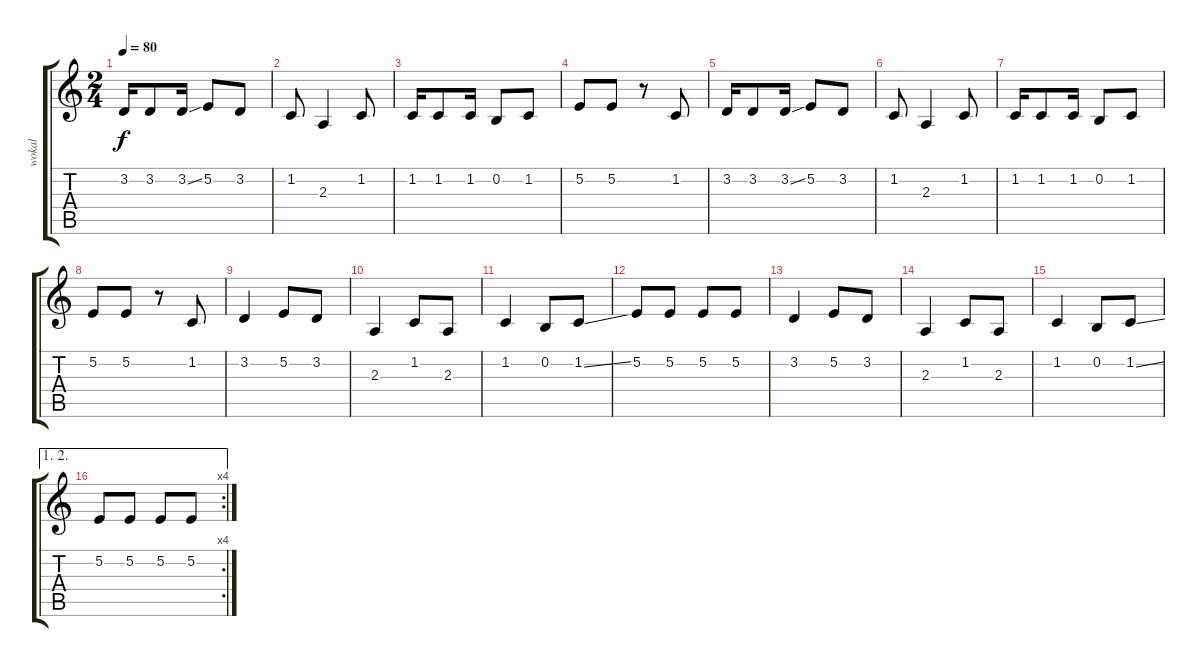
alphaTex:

\track ("wokal" "wokal") {instrument flute}
\staff {score tabs}
\tuning (E4 B3 G3 D3 A2 E2) {hide}
\ts (2 4)
\tempo 80
\clef g2
\ks c
3.2.16{dy f} 3.2.8 3.2{ss}.16 5.2.8 3.2.8 |
1.2.8 2.3.4 1.2.8 |
1.2.16 1.2.8 1.2.16 0.2.8 1.2.8 |
5.2.8 5.2.8 r.8 1.2.8 |
3.2.16 3.2.8 3.2{ss}.16 5.2.8 3.2.8 |
1.2.8 2.3.4 1.2.8 |
1.2.16 1.2.8 1.2.16 0.2.8 1.2.8 |
5.2.8 5.2.8 r.8 1.2.8 |
3.2.4 5.2.8 3.2.8 |
2.3.4 1.2.8 2.3.8 |
1.2.4 0.2.8 1.2{ss}.8 |
5.2.8 5.2.8 5.2.8 5.2.8 |
3.2.4 5.2.8 3.2.8 |
2.3.4 1.2.8 2.3.8 |
1.2.4 0.2.8 1.2{ss}.8 |
\ae (1 2)
\rc 4
5.2.8 5.2.8 5.2.8 5.2.8
